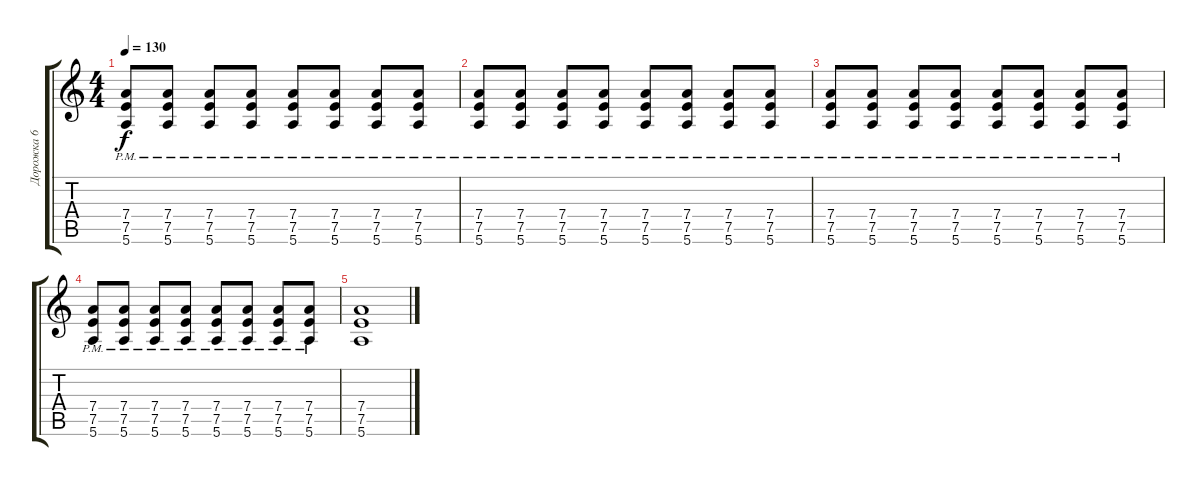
\track ("Дорожка 6" "Дорожка 6") {instrument distortionguitar}
\staff {score tabs}
\tuning (E4 B3 G3 D3 A2 E2) {hide}
\ts (4 4)
\tempo 130
\clef g2
\ks c
(7.4{pm} 7.5{pm} 5.6{pm}).8{dy f} (7.4{pm} 7.5{pm} 5.6{pm}).8 (7.4{pm} 7.5{pm} 5.6{pm}).8 (7.4{pm} 7.5{pm} 5.6{pm}).8 (7.4{pm} 7.5{pm} 5.6{pm}).8 (7.4{pm} 7.5{pm} 5.6{pm}).8 (7.4{pm} 7.5{pm} 5.6{pm}).8 (7.4{pm} 7.5{pm} 5.6{pm}).8 |
(7.4{pm} 7.5{pm} 5.6{pm}).8 (7.4{pm} 7.5{pm} 5.6{pm}).8 (7.4{pm} 7.5{pm} 5.6{pm}).8 (7.4{pm} 7.5{pm} 5.6{pm}).8 (7.4{pm} 7.5{pm} 5.6{pm}).8 (7.4{pm} 7.5{pm} 5.6{pm}).8 (7.4{pm} 7.5{pm} 5.6{pm}).8 (7.4{pm} 7.5{pm} 5.6{pm}).8 |
(7.4{pm} 7.5{pm} 5.6{pm}).8 (7.4{pm} 7.5{pm} 5.6{pm}).8 (7.4{pm} 7.5{pm} 5.6{pm}).8 (7.4{pm} 7.5{pm} 5.6{pm}).8 (7.4{pm} 7.5{pm} 5.6{pm}).8 (7.4{pm} 7.5{pm} 5.6{pm}).8 (7.4{pm} 7.5{pm} 5.6{pm}).8 (7.4{pm} 7.5{pm} 5.6{pm}).8 |
(7.4{pm} 7.5{pm} 5.6{pm}).8 (7.4{pm} 7.5{pm} 5.6{pm}).8 (7.4{pm} 7.5{pm} 5.6{pm}).8 (7.4{pm} 7.5{pm} 5.6{pm}).8 (7.4{pm} 7.5{pm} 5.6{pm}).8 (7.4{pm} 7.5{pm} 5.6{pm}).8 (7.4{pm} 7.5{pm} 5.6{pm}).8 (7.4{pm} 7.5{pm} 5.6{pm}).8 |
(7.4 7.5 5.6).1
